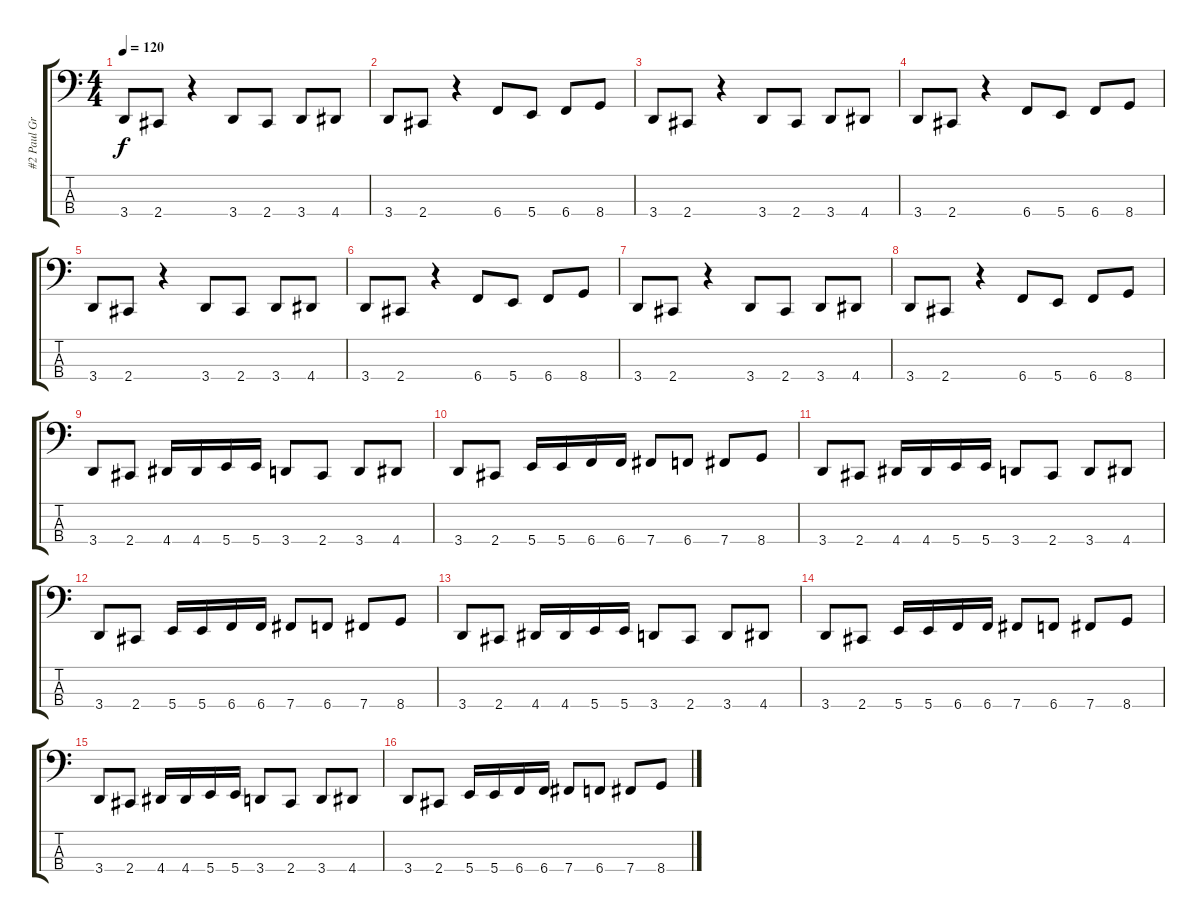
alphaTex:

\track ("#2 Paul Gray" "#2 Paul Gr") {instrument electricbasspick}
\staff {score tabs}
\tuning (E2 B1 Gb1 B0) {hide}
\ts (4 4)
\tempo 120
\clef f4
\ks c
3.4.8{dy f instrument electricbasspick} 2.4.8 r.4 3.4.8 2.4.8 3.4.8 4.4.8 |
3.4.8 2.4.8 r.4 6.4.8 5.4.8 6.4.8 8.4.8 |
3.4.8 2.4.8 r.4 3.4.8 2.4.8 3.4.8 4.4.8 |
3.4.8 2.4.8 r.4 6.4.8 5.4.8 6.4.8 8.4.8 |
3.4.8 2.4.8 r.4 3.4.8 2.4.8 3.4.8 4.4.8 |
3.4.8 2.4.8 r.4 6.4.8 5.4.8 6.4.8 8.4.8 |
3.4.8 2.4.8 r.4 3.4.8 2.4.8 3.4.8 4.4.8 |
3.4.8 2.4.8 r.4 6.4.8 5.4.8 6.4.8 8.4.8 |
3.4.8 2.4.8 4.4.16 4.4.16 5.4.16 5.4.16 3.4.8 2.4.8 3.4.8 4.4.8 |
3.4.8 2.4.8 5.4.16 5.4.16 6.4.16 6.4.16 7.4.8 6.4.8 7.4.8 8.4.8 |
3.4.8 2.4.8 4.4.16 4.4.16 5.4.16 5.4.16 3.4.8 2.4.8 3.4.8 4.4.8 |
3.4.8 2.4.8 5.4.16 5.4.16 6.4.16 6.4.16 7.4.8 6.4.8 7.4.8 8.4.8 |
3.4.8 2.4.8 4.4.16 4.4.16 5.4.16 5.4.16 3.4.8 2.4.8 3.4.8 4.4.8 |
3.4.8 2.4.8 5.4.16 5.4.16 6.4.16 6.4.16 7.4.8 6.4.8 7.4.8 8.4.8 |
3.4.8 2.4.8 4.4.16 4.4.16 5.4.16 5.4.16 3.4.8 2.4.8 3.4.8 4.4.8 |
3.4.8 2.4.8 5.4.16 5.4.16 6.4.16 6.4.16 7.4.8 6.4.8 7.4.8 8.4.8
